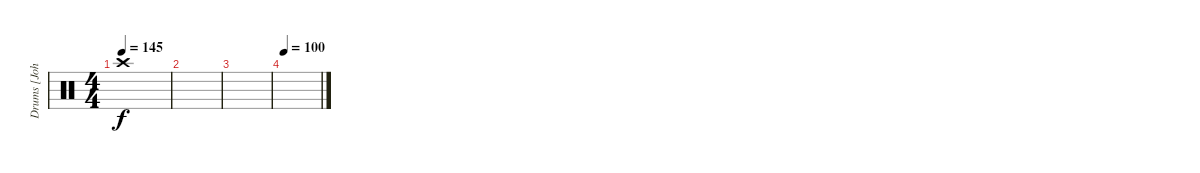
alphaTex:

\track ("Drums [John]" "Drums [Joh") {instrument percussion}
\staff {score}
\articulation defaults
\ts (4 4)
\tempo 145
\clef neutral
\ks c "Crash high (hit)".1{dy f}
|
|
|
\tempo 100
